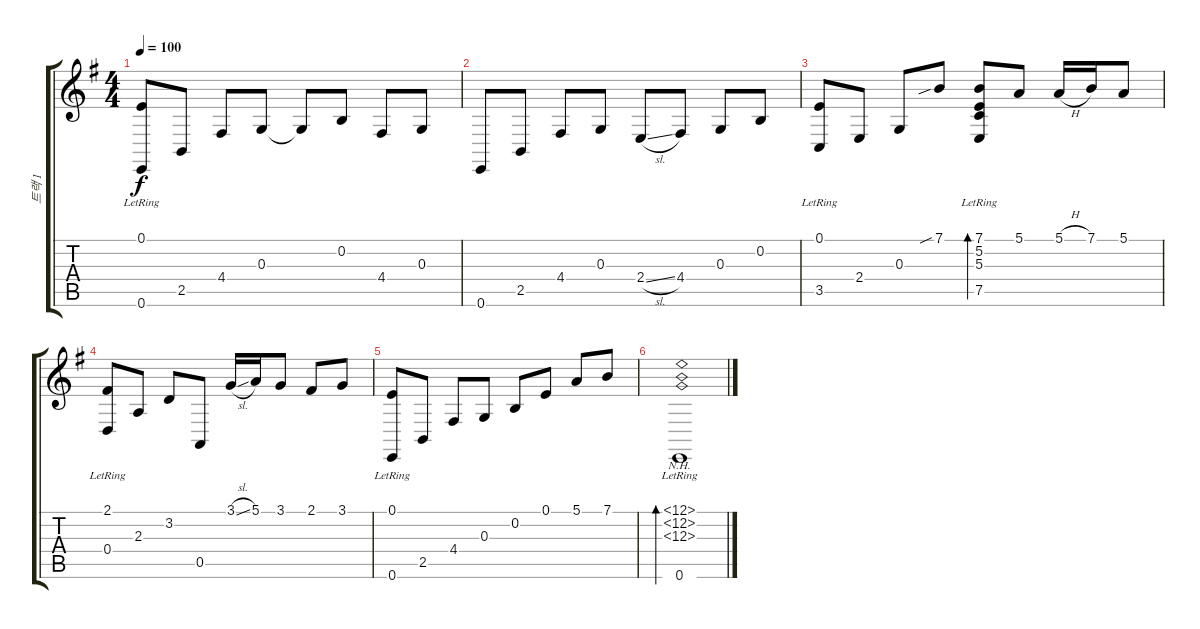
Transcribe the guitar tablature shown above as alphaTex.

\track ("트랙 1" "트랙 1") {instrument harmonica}
\staff {score tabs}
\tuning (E4 B3 G3 D3 A2 E2) {hide}
\ts (4 4)
\tempo 100
\clef g2
\ks g
(0.1{lr} 0.6).8{dy f} 2.5.8 4.4.8 0.3.8 0.3{t}.8 0.2.8 4.4.8 0.3.8 |
0.6.8 2.5.8 4.4.8 0.3.8 2.4{sl}.8 4.4.8 0.3.8 0.2.8 |
(0.1 3.5{lr}).8 2.4.8 0.3.8 7.1{sib}.8 (7.1{lr} 5.2 5.3 7.5).8{bd 240} 5.1.8 5.1{h}.16 7.1.16 5.1.8 |
(2.1{lr} 0.4).8 2.3.8 3.2.8 0.5.8 3.1{sl}.16 5.1.16 3.1.8 2.1.8 3.1.8 |
(0.1{lr} 0.6).8 2.5.8 4.4.8 0.3.8 0.2.8 0.1.8 5.1.8 7.1.8 |
(12.1{nh lr} 12.2{nh} 12.3{nh} 0.6).1{bd 240}
